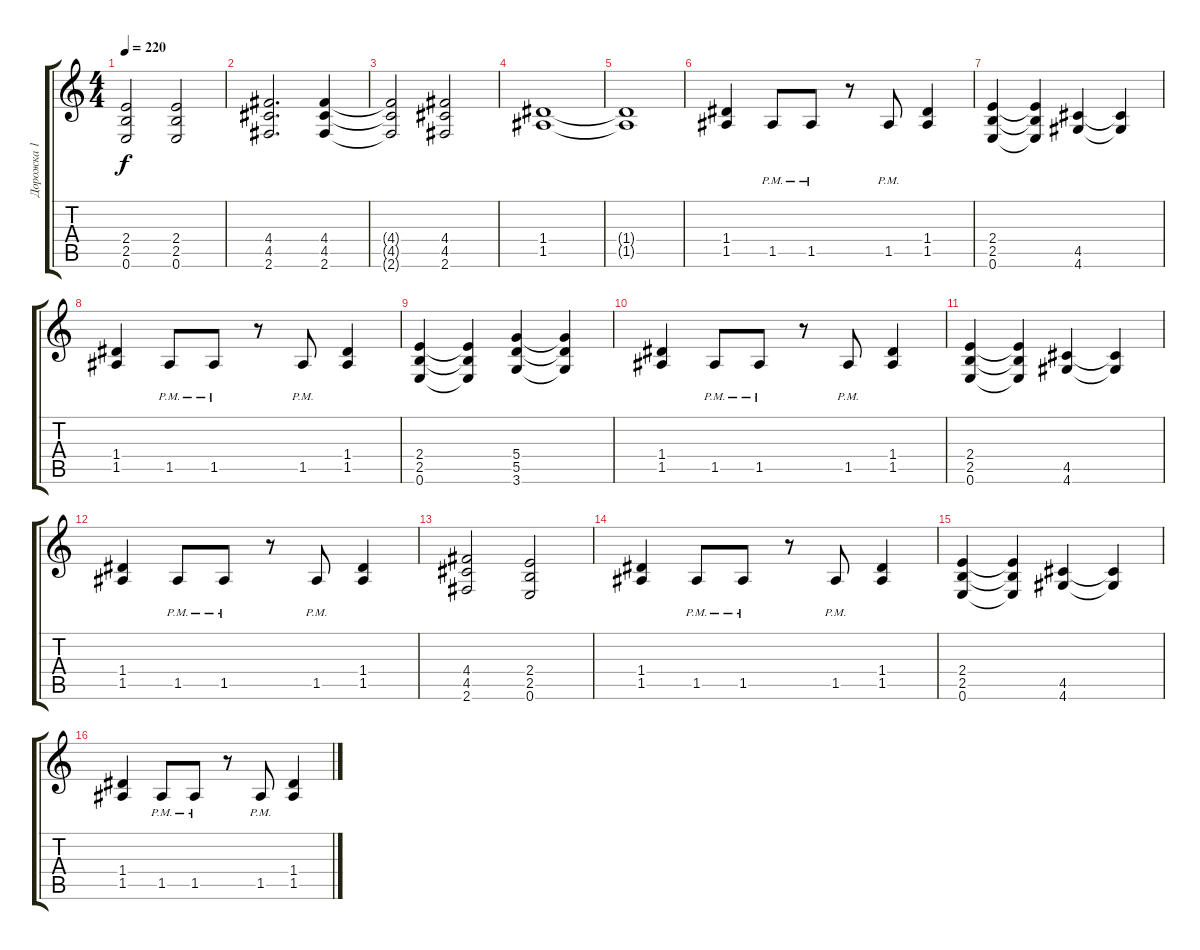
\track ("Дорожка 1" "Дорожка 1") {instrument distortionguitar}
\staff {score tabs}
\tuning (E4 B3 G3 D3 A2 E2) {hide}
\ts (4 4)
\tempo 220
\clef g2
\ks c
(2.4{t} 2.5{t} 0.6{t}).2{dy f} (2.4 2.5 0.6).2 |
(4.4 4.5 2.6).2{d} (4.4 4.5 2.6).4 |
(4.4{t} 4.5{t} 2.6{t}).2 (4.4 4.5 2.6).2 |
(1.4 1.5).1 |
(1.4{t} 1.5{t}).1 |
(1.4 1.5).4 1.5{pm}.8 1.5{pm}.8 r.8 1.5{pm}.8 (1.4 1.5).4 |
(2.4 2.5 0.6).4 (2.4{t} 2.5{t} 0.6{t}).4 (4.5 4.6).4 (4.5{t} 4.6{t}).4 |
(1.4 1.5).4 1.5{pm}.8 1.5{pm}.8 r.8 1.5{pm}.8 (1.4 1.5).4 |
(2.4 2.5 0.6).4 (2.4{t} 2.5{t} 0.6{t}).4 (5.4 5.5 3.6).4 (5.4{t} 5.5{t} 3.6{t}).4 |
(1.4 1.5).4 1.5{pm}.8 1.5{pm}.8 r.8 1.5{pm}.8 (1.4 1.5).4 |
(2.4 2.5 0.6).4 (2.4{t} 2.5{t} 0.6{t}).4 (4.5 4.6).4 (4.5{t} 4.6{t}).4 |
(1.4 1.5).4 1.5{pm}.8 1.5{pm}.8 r.8 1.5{pm}.8 (1.4 1.5).4 |
(4.4 4.5 2.6).2 (2.4 2.5 0.6).2 |
(1.4 1.5).4 1.5{pm}.8 1.5{pm}.8 r.8 1.5{pm}.8 (1.4 1.5).4 |
(2.4 2.5 0.6).4 (2.4{t} 2.5{t} 0.6{t}).4 (4.5 4.6).4 (4.5{t} 4.6{t}).4 |
(1.4 1.5).4 1.5{pm}.8 1.5{pm}.8 r.8 1.5{pm}.8 (1.4 1.5).4
